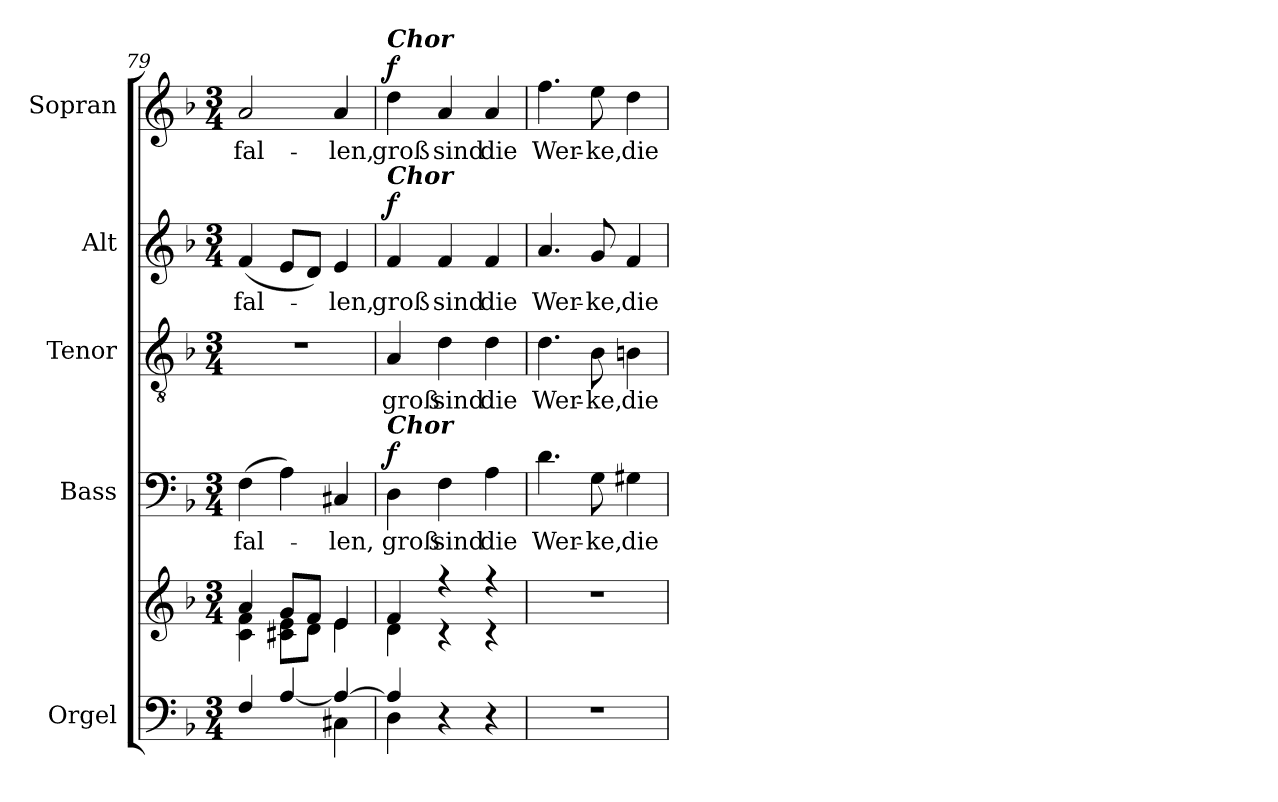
**kern	**kern	**kern	**text	**dynam	**kern	**text	**kern	**text	**dynam	**kern	**text	**dynam
*part5	*part5	*part4	*part4	*part4	*part3	*part3	*part2	*part2	*part2	*part1	*part1	*part1
*staff6	*staff5	*staff4	*staff4	*staff4	*staff3	*staff3	*staff2	*staff2	*staff2	*staff1	*staff1	*staff1
*I"Orgel	*	*I"Bass	*	*	*I"Tenor	*	*I"Alt	*	*	*I"Sopran	*	*
*I'Org.	*	*I'B	*	*	*I'T	*	*I'A	*	*	*I'S	*	*
*clefF4	*clefG2	*clefF4	*	*	*clefGv2	*	*clefG2	*	*	*clefG2	*	*
*k[b-]	*k[b-]	*k[b-]	*	*	*k[b-]	*	*k[b-]	*	*	*k[b-]	*	*
*F:	*F:	*F:	*	*	*F:	*	*F:	*	*	*F:	*	*
*M3/4	*M3/4	*M3/4	*	*	*M3/4	*	*M3/4	*	*	*M3/4	*	*
=79	=79	=79	=79	=79	=79	=79	=79	=79	=79	=79	=79	=79
*^	*^	*	*	*	*	*	*	*	*	*	*	*
!	!	!	!	!	!LO:LY:b	!	!	!	!	!LO:LY:b	!	!	!LO:LY:b	!
4F/	2ryy	4a/	4c\ 4f\	(>4F\	-fal-	.	2.r	.	(<4f/	-fal-	.	2a/	-fal-	.
[>4A/	.	8g/L	8c#X\ 8e\L	4A\)	.	.	.	.	8e/L	.	.	.	.	.
.	.	8f/J	8d\J	.	.	.	.	.	8d/J)	.	.	.	.	.
!	!	!	!	!	!LO:LY:b	!	!	!	!	!LO:LY:b	!	!	!LO:LY:b	!
4A/_	4C#X\	4e/	4e\	4C#X/	-len,	.	.	.	4e/	-len,	.	4a/	-len,	.
=80	=80	=80	=80	=80	=80	=80	=80	=80	=80	=80	=80	=80	=80	=80
!	!	!	!	!	!	!	!	!	!	!	!	!LO:TX:a:Bi:t=Chor	!	!
!	!	!	!	!	!	!	!	!	!LO:TX:a:Bi:t=Chor	!	!	!	!	!
!	!	!	!	!LO:TX:a:Bi:t=Chor	!	!	!	!	!	!	!	!	!	!
!	!	!	!	!	!LO:LY:b	!LO:DY:a	!	!LO:LY:b	!	!LO:LY:b	!LO:DY:a	!	!LO:LY:b	!LO:DY:a
4A/]	4D\	4f/	4d\	4D\	groß	f	4A/	groß	4f/	groß	f	4dd\	groß	f
!	!	!	!	!	!LO:LY:b	!	!	!LO:LY:b	!	!LO:LY:b	!	!	!LO:LY:b	!
4r	2ryy	4r	4r	4F\	sind	.	4d\	sind	4f/	sind	.	4a/	sind	.
!	!	!	!	!	!LO:LY:b	!	!	!LO:LY:b	!	!LO:LY:b	!	!	!LO:LY:b	!
4r	.	4r	4r	4A\	die	.	4d\	die	4f/	die	.	4a/	die	.
*v	*v	*	*	*	*	*	*	*	*	*	*	*	*	*
=81	=81	=81	=81	=81	=81	=81	=81	=81	=81	=81	=81	=81	=81
!	!	!	!	!LO:LY:b	!	!	!LO:LY:b	!	!LO:LY:b	!	!	!LO:LY:b	!
*	*v	*v	*	*	*	*	*	*	*	*	*	*	*
2.r	2.r	4.d\	Wer-	.	4.d\	Wer-	4.a/	Wer-	.	4.ff\	Wer-	.
!	!	!	!LO:LY:b	!	!	!LO:LY:b	!	!LO:LY:b	!	!	!LO:LY:b	!
.	.	8G\	-ke,	.	8B-\	-ke,	8g/	-ke,	.	8ee\	-ke,	.
!	!	!	!LO:LY:b	!	!	!LO:LY:b	!	!LO:LY:b	!	!	!LO:LY:b	!
.	.	4G#X\	die	.	4Bn\	die	4f/	die	.	4dd\	die	.
=	=	=	=	=	=	=	=	=	=	=	=	=
*-	*-	*-	*-	*-	*-	*-	*-	*-	*-	*-	*-	*-
